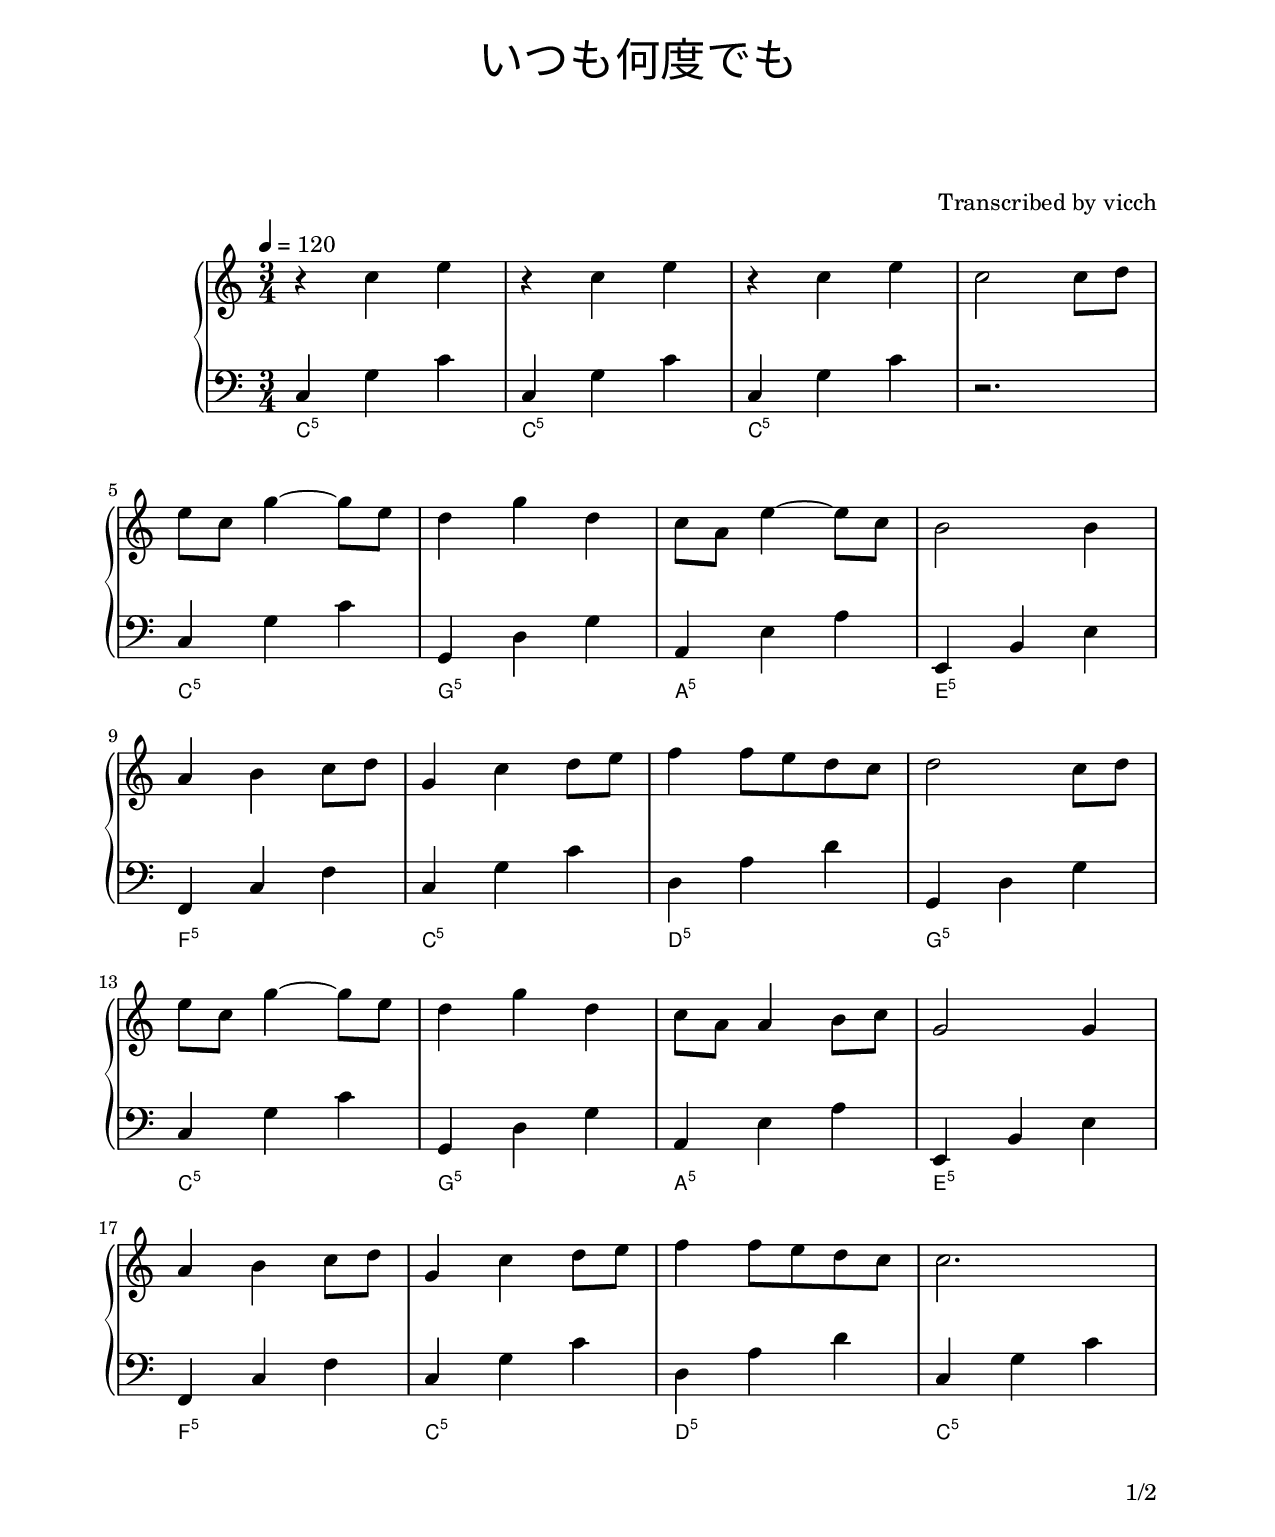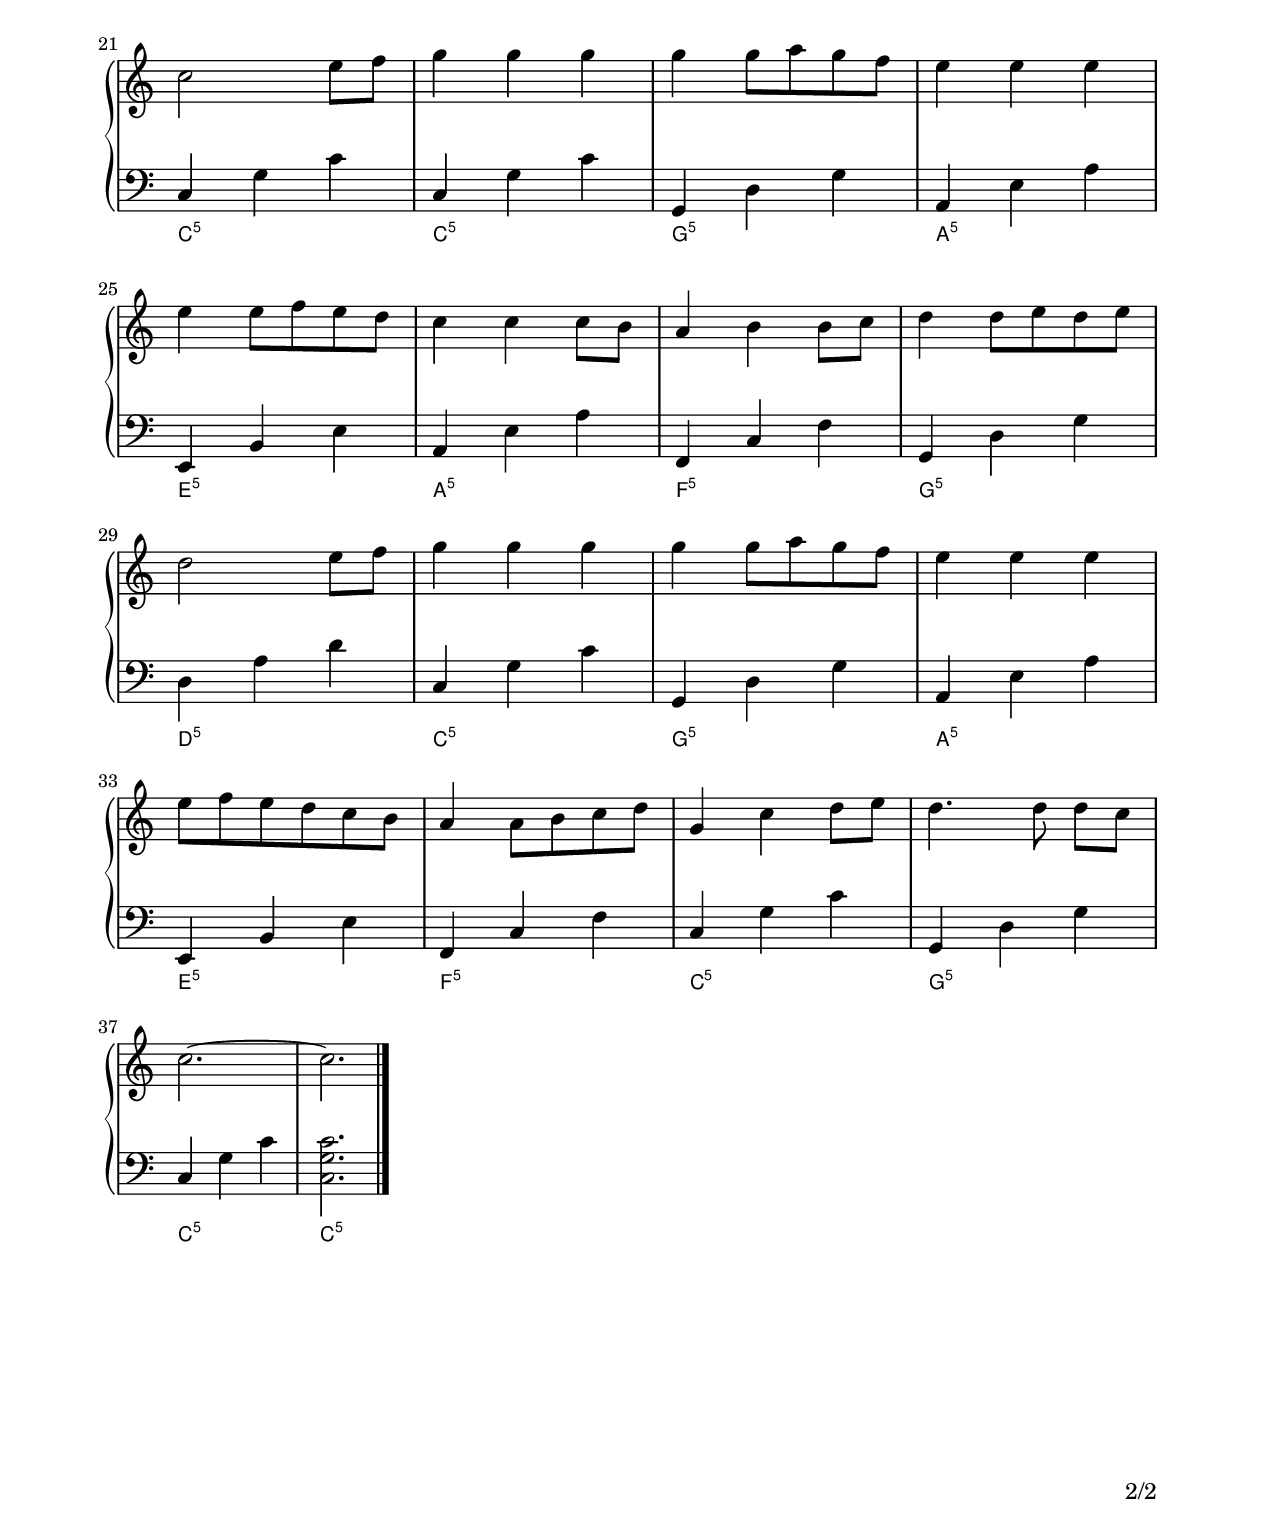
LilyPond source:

\version "2.24.3"
\include "../template.v1.ly"

\header {
  title = \markup \override #'((font-name . "FangSong")(font-size . 6)) "いつも何度でも"
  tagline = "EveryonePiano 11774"
}

\paper {
  total-page = 2
  ragged-last = ##t
}

\markup \vspace #1.5

Cfive = { c4  g4  c'4 }
Dfive = { d4  a4  d'4 }
Efive = { e,4 b,4 e4  }
Ffive = { f,4 c4  f4  }
Gfive = { g,4 d4  g4  }
Afive = { a,4 e4  a4  }

\score {
  \new PianoStaff <<
    \new Staff {
      \tempo 4 = 120
      \clef treble
      \key c \major
      \time 3/4
      
      r4 c''4 e''4 | r4 c''4 e''4 | r4 c''4 e''4 | c''2 c''8 d''8 | \break
      
      e''8 c''8 g''4~ g''8 e''8 | d''4 g''4 d''4 | c''8 a'8 e''4~ e''8 c''8 | b'2 b'4 | \break a'4 b'4 c''8 d''8 | g'4 c''4 d''8 e''8 | f''4 f''8 e''8 d''8 c''8 | d''2 c''8 d''8 | \break
      e''8 c''8 g''4~ g''8 e''8 | d''4 g''4 d''4 | c''8 a'8 a'4   b'8  c''8 | g'2 g'4 | \break a'4 b'4 c''8 d''8 | g'4 c''4 d''8 e''8 | f''4 f''8 e''8 d''8 c''8 | c''2.          | \break
      
      \pageBreak
      
      c''2 e''8 f''8 | g''4 g''4 g''4 | g''4 g''8 a''8 g''8 f''8 | e''4 e''4 e''4 | \break e''4      e''8 f''8 e''8 d''8 | c''4 c''4    c''8 b'8  | a'4 b'4  b'8  c''8 | d''4 d''8 e''8 d''8  e''8  | \break
      d''2 e''8 f''8 | g''4 g''4 g''4 | g''4 g''8 a''8 g''8 f''8 | e''4 e''4 e''4 | \break e''8 f''8 e''8 d''8 c''8 b'8  | a'4  a'8 b'8 c''8 d''8 | g'4 c''4 d''8 e''8 | d''4.     d''8 d''8[ c''8] | \break
      
      c''2.~ | c''2. | \bar "|."
      
    }
    \new Staff {
      \clef bass
      \key c \major
      \time 3/4
      
      \Cfive | \Cfive | \Cfive | r2. |
      
      \Cfive | \Gfive | \Afive | \Efive | \Ffive | \Cfive | \Dfive | \Gfive |
      \Cfive | \Gfive | \Afive | \Efive | \Ffive | \Cfive | \Dfive | \Cfive |
      
      \Cfive | \Cfive | \Gfive | \Afive | \Efive | \Afive | \Ffive | \Gfive |
      \Dfive | \Cfive | \Gfive | \Afive | \Efive | \Ffive | \Cfive | \Gfive |
      
      \Cfive | <c g c'>2. |
    }
    \chords {
      c2.:5 | c2.:5 | c2.:5 | r2. |
      
      c2.:5 | g2.:5 | a2.:5 | e2.:5 | f2.:5 | c2.:5 | d2.:5 | g2.:5 |
      c2.:5 | g2.:5 | a2.:5 | e2.:5 | f2.:5 | c2.:5 | d2.:5 | c2.:5 |
      
      c2.:5 | c2.:5 | g2.:5 | a2.:5 | e2.:5 | a2.:5 | f2.:5 | g2.:5 |
      d2.:5 | c2.:5 | g2.:5 | a2.:5 | e2.:5 | f2.:5 | c2.:5 | g2.:5 |
      
      c2.:5 | c2.:5 |
    }
  >>
  \layout {}
  \midi {}
}
